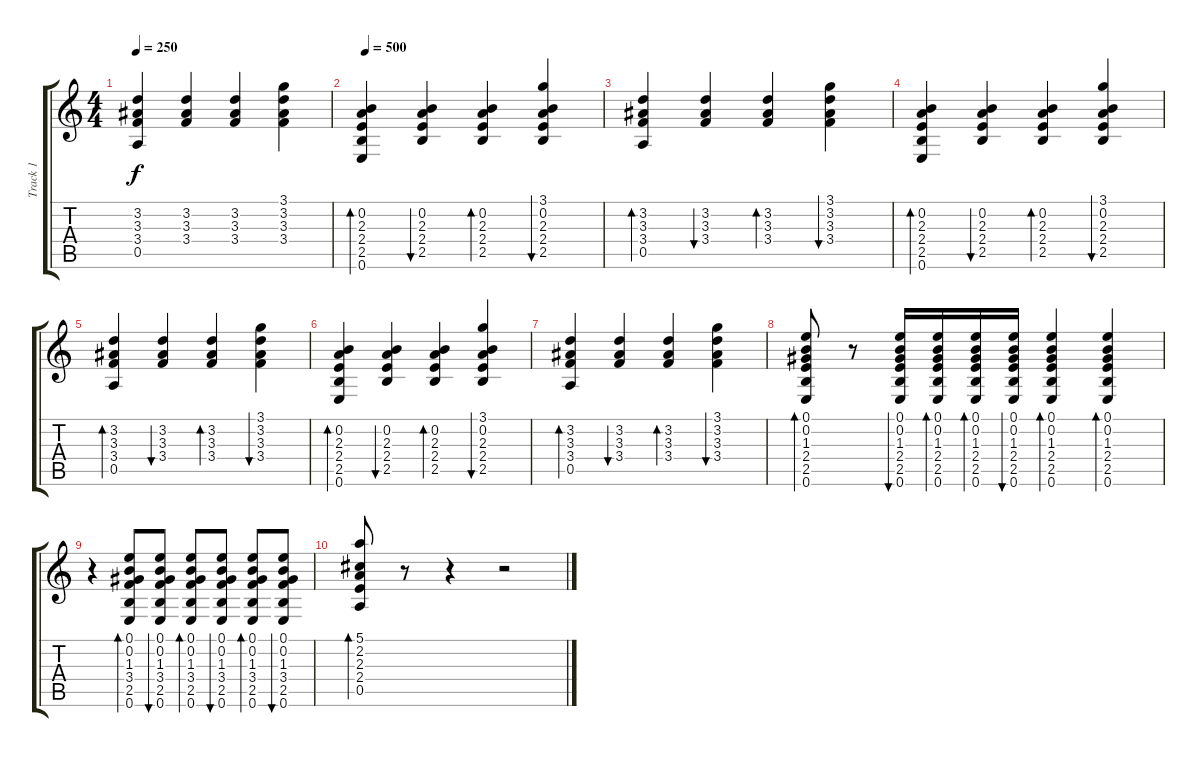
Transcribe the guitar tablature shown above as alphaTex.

\track ("Track 1" "Track 1") {instrument acousticguitarnylon}
\staff {score tabs}
\tuning (E4 B3 G3 D3 A2 E2) {hide}
\ts (4 4)
\tempo 250
\clef g2
\ks c
(3.2 3.3 3.4 0.5).4{dy f} (3.2 3.3 3.4).4 (3.2 3.3 3.4).4 (3.1 3.2 3.3 3.4).4 |
\tempo 500
(0.2 2.3 2.4 2.5 0.6).4{bd 30 volume 16} (0.2 2.3 2.4 2.5).4{bu 30} (0.2 2.3 2.4 2.5).4{bd 30} (3.1 0.2 2.3 2.4 2.5).4{bu 30} |
(3.2 3.3 3.4 0.5).4{bd 30} (3.2 3.3 3.4).4{bu 30} (3.2 3.3 3.4).4{bd 30} (3.1 3.2 3.3 3.4).4{bu 30} |
(0.2 2.3 2.4 2.5 0.6).4{bd 30} (0.2 2.3 2.4 2.5).4{bu 30} (0.2 2.3 2.4 2.5).4{bd 30} (3.1 0.2 2.3 2.4 2.5).4{bu 30} |
(3.2 3.3 3.4 0.5).4{bd 30} (3.2 3.3 3.4).4{bu 30} (3.2 3.3 3.4).4{bd 30} (3.1 3.2 3.3 3.4).4{bu 30} |
(0.2 2.3 2.4 2.5 0.6).4{bd 30} (0.2 2.3 2.4 2.5).4{bu 30} (0.2 2.3 2.4 2.5).4{bd 30} (3.1 0.2 2.3 2.4 2.5).4{bu 30} |
(3.2 3.3 3.4 0.5).4{bd 30} (3.2 3.3 3.4).4{bu 30} (3.2 3.3 3.4).4{bd 30} (3.1 3.2 3.3 3.4).4{bu 30} |
(0.1 0.2 1.3 2.4 2.5 0.6).8{bd 30} r.8 (0.1 0.2 1.3 2.4 2.5 0.6).16{bu 30} (0.1 0.2 1.3 2.4 2.5 0.6).16{bd 30} (0.1 0.2 1.3 2.4 2.5 0.6).16{bd 30} (0.1 0.2 1.3 2.4 2.5 0.6).16{bu 30} (0.1 0.2 1.3 2.4 2.5 0.6).4{bd 30} (0.1 0.2 1.3 2.4 2.5 0.6).4{bd 30} |
r.4 (0.1 0.2 1.3 3.4 2.5 0.6).8{bd 60} (0.1 0.2 1.3 3.4 2.5 0.6).8{bu 60} (0.1 0.2 1.3 3.4 2.5 0.6).8{bd 60} (0.1 0.2 1.3 3.4 2.5 0.6).8{bu 60} (0.1 0.2 1.3 3.4 2.5 0.6).8{bd 60} (0.1 0.2 1.3 3.4 2.5 0.6).8{bu 60} |
(5.1 2.2 2.3 2.4 0.5).8{bd 60} r.8 r.4 r.2
